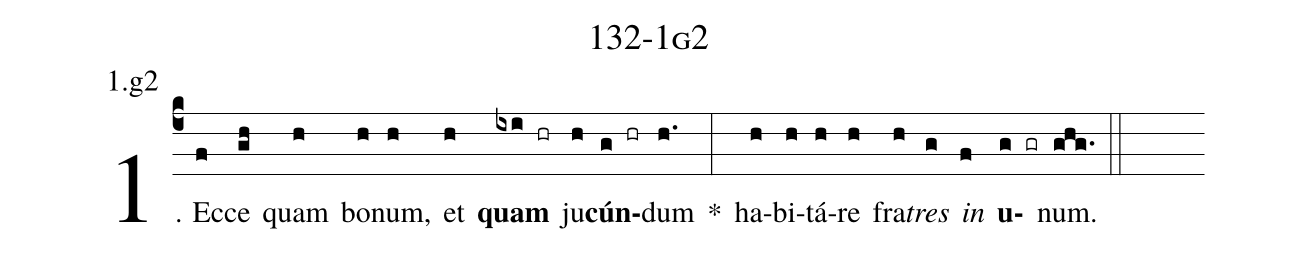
name: 132-1g2;
annotation: 1.g2;
%%
(c4)1. Ec(f)ce(gh) quam(h) bo(h)num,(h) et(h) <b>quam</b>(ixi hr) ju(h)<b>cún</b>(g hr)dum(h.) *(:) ha(h)bi(h)tá(h)re(h) fra(h)<i>tres</i>(g) <i>in</i>(f) <b>u</b>(g gr)num.(ghg.) (::)
